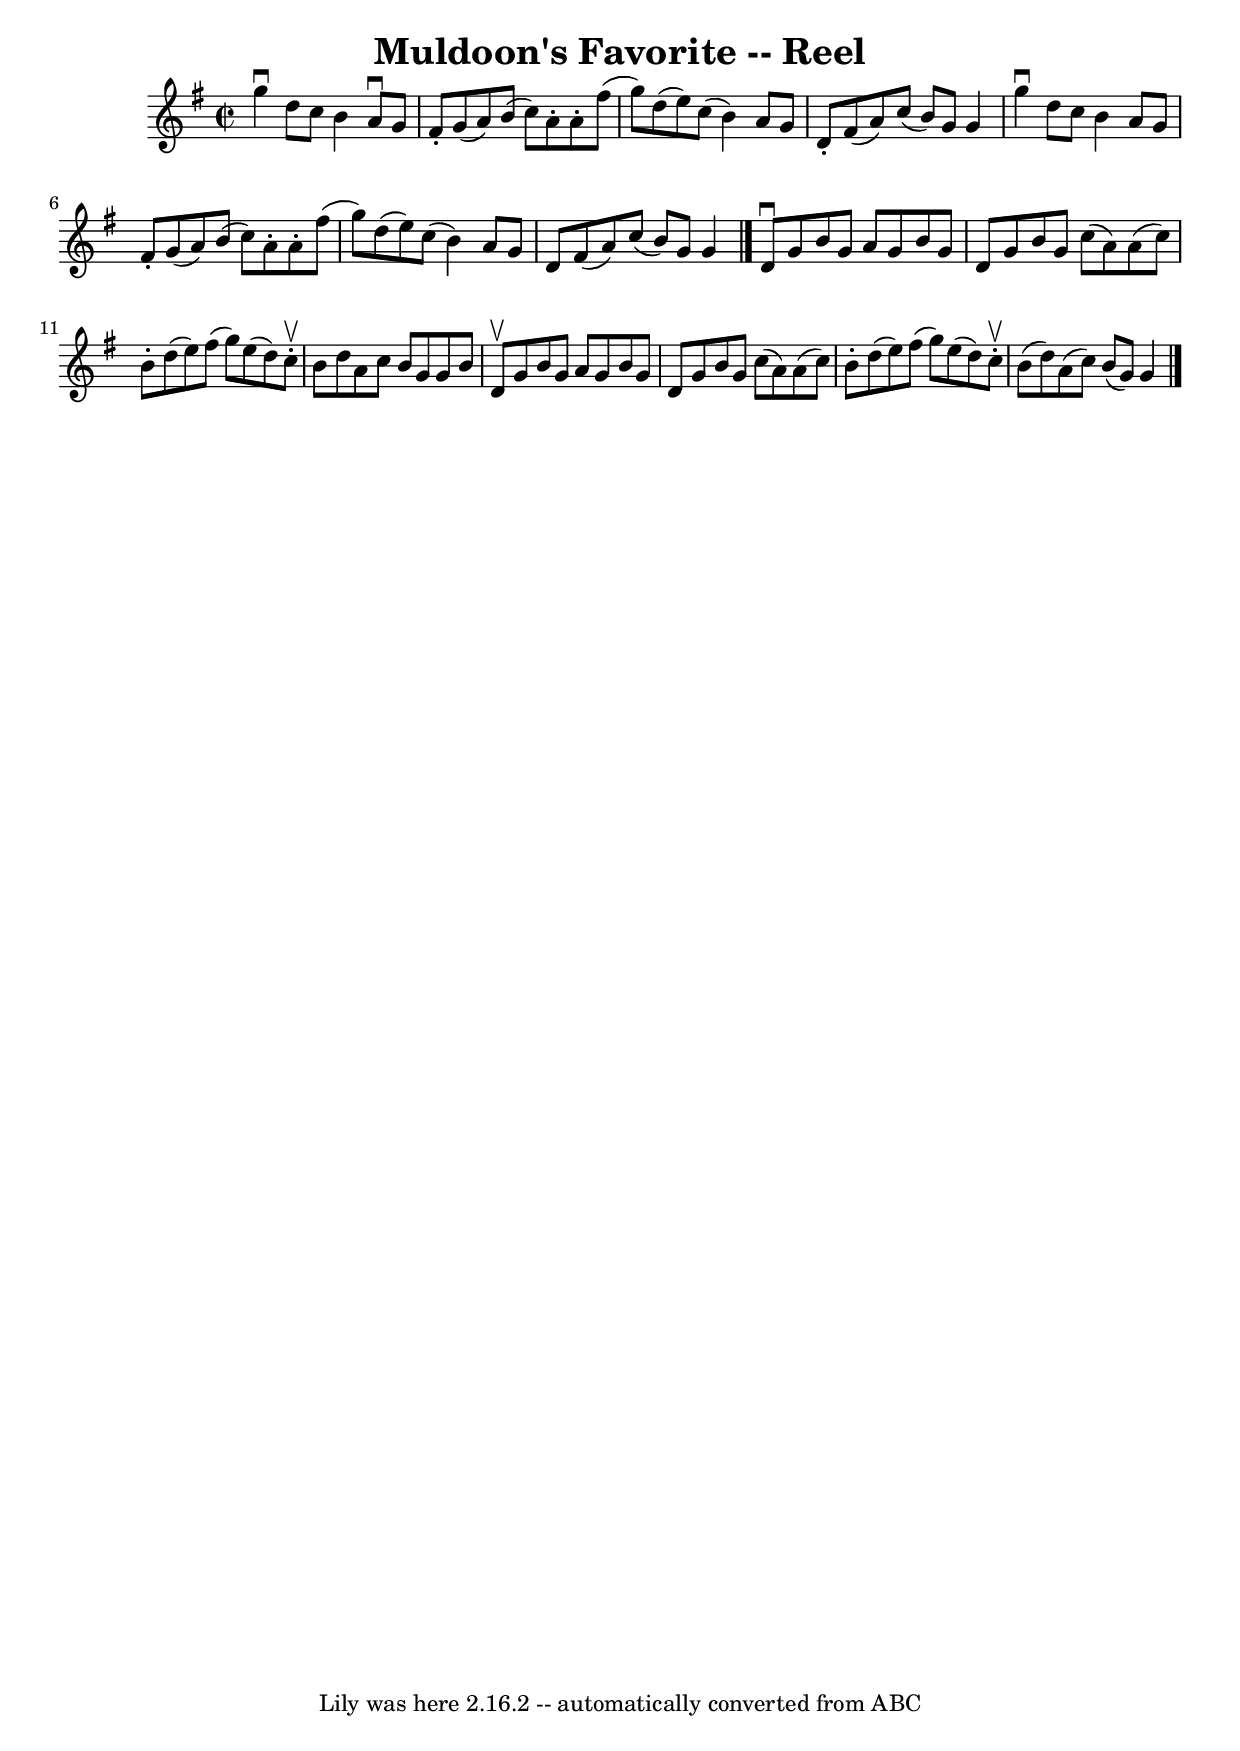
\version "2.16.2"
\include "Mammoth.ily"
\header {
  %% book = "Ryan's Mammoth Collection"
  crossRefNumber = "1"
  footnotes = "\\\\297"
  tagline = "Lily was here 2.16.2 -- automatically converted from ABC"
  title = "Muldoon's Favorite -- Reel"

}
voicedefault =  {


  \override Staff.TimeSignature #'style = #'C
  \time 2/2 
  \key g \major
  g''4^\downbow d''8 c''8 b'4 a'8 ^\downbow g'8    |
  fis'8 -. g'8 (a'8) b'8 (c''8)   
  a'8 -. a'8 -. fis''8 (|
  g''8) d''8 (e''8) c''8 (
  b'4) a'8 g'8    |
  d'8 -. fis'8 (a'8) c''8 (
  b'8) g'8 g'4    |
  g''4^\downbow d''8 c''8 b'4    
  a'8 g'8    |
  fis'8 -. g'8 (a'8) b'8 (c''8) a'8 -. 
  a'8 -. fis''8 (|
  g''8) d''8 (e''8) c''8 (b'4  
  -) a'8 g'8    |
  d'8 fis'8 (a'8) c''8 (b'8)   
  g'8 g'4    \bar "|."     \bar "|." d'8^\downbow g'8 b'8 g'8    
  a'8 g'8 b'8 g'8    |
  d'8 g'8 b'8 g'8 c''8 (a'8 
  ) a'8 (c''8)   |
  b'8 -. d''8 (e''8) fis''8 (
  g''8) e''8 (d''8) c''8^\upbow-.   |
  b'8 d''8 a'8   
  c''8 b'8 g'8 g'8 b'8    |
  d'8^\upbow g'8 b'8    
  g'8 a'8 g'8 b'8 g'8    |
  d'8 g'8 b'8 g'8 c''8 
  (a'8) a'8 (c''8)   |
  b'8 -. d''8 (e''8) fis''8 
  (g''8) e''8 (d''8) c''8^\upbow-.   |
  b'8 (d''8  
  -) a'8 (c''8) b'8 (g'8) g'4    \bar "|."   

}

\score{
  <<

    \context Staff="default"
    {
      \voicedefault 
      
    }

  >>
  \layout {
    
  }
  \midi {
  }

}
